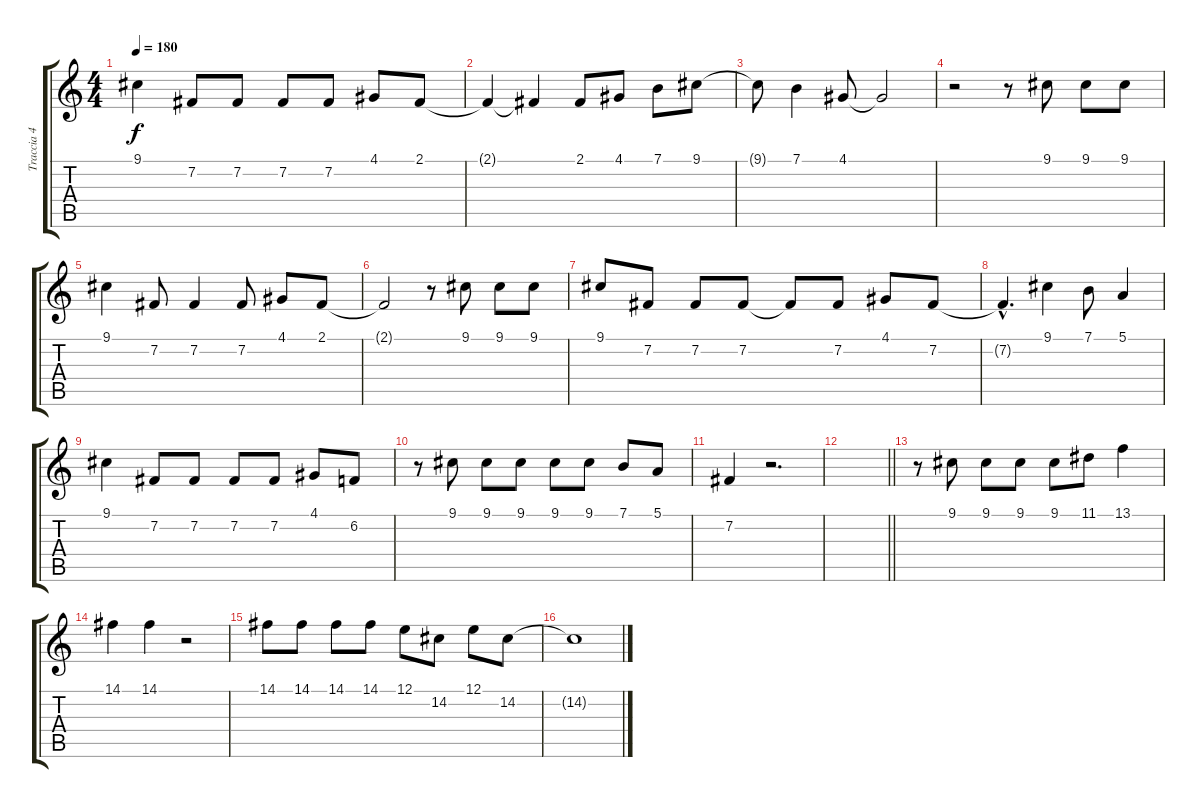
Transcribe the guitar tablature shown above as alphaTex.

\track ("Traccia 4" "Traccia 4") {instrument lead2sawtooth}
\staff {score tabs}
\tuning (E4 B3 G3 D3 A2 E2) {hide}
\ts (4 4)
\tempo 180
\clef g2
\ks c
9.1.4{dy f} 7.2.8 7.2.8 7.2.8 7.2.8 4.1.8 2.1.8 |
2.1{t}.4 2.1{t}.4 2.1.8 4.1.8 7.1.8 9.1.8 |
9.1{t}.8 7.1.4 4.1.8 4.1{t}.2 |
r.2 r.8 9.1.8 9.1.8 9.1.8 |
9.1.4 7.2.8 7.2.4 7.2.8 4.1.8 2.1.8 |
2.1{t}.2 r.8 9.1.8 9.1.8 9.1.8 |
9.1.8 7.2.8 7.2.8 7.2.8 7.2{t}.8 7.2.8 4.1.8 7.2.8 |
7.2{hac t}.4{d} 9.1.4 7.1.8 5.1.4 |
9.1.4 7.2.8 7.2.8 7.2.8 7.2.8 4.1.8 6.2.8 |
r.8 9.1.8 9.1.8 9.1.8 9.1.8 9.1.8 7.1.8 5.1.8 |
7.2.4 r.2{d} |
\barLineRight lightlight
|
r.8 9.1.8 9.1.8 9.1.8 9.1.8 11.1.8 13.1.4 |
14.1.4 14.1.4 r.2 |
14.1.8 14.1.8 14.1.8 14.1.8 12.1.8 14.2.8 12.1.8 14.2.8 |
14.2{t}.1
